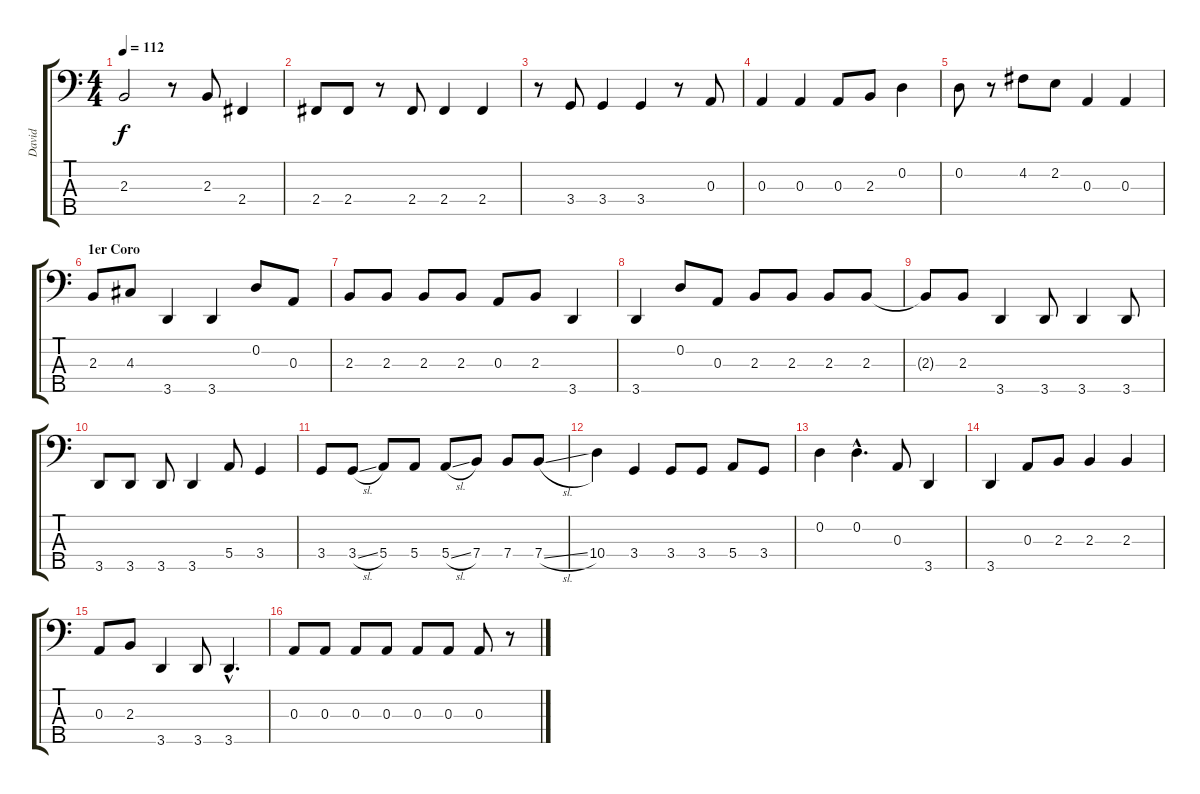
\track ("David" "David") {instrument electricbassfinger}
\staff {score tabs}
\tuning (G2 D2 A1 E1 B0) {hide}
\ts (4 4)
\tempo 112
\clef f4
\ks c
2.3.2{dy f} r.8 2.3.8 2.4.4 |
2.4.8 2.4.8 r.8 2.4.8 2.4.4 2.4.4 |
r.8 3.4.8 3.4.4 3.4.4 r.8 0.3.8 |
0.3.4 0.3.4 0.3.8 2.3.8 0.2.4 |
0.2.8 r.8 4.2.8 2.2.8 0.3.4 0.3.4 |
\section ("" "1er Coro")
2.3.8 4.3.8 3.5.4 3.5.4 0.2.8 0.3.8 |
2.3.8 2.3.8 2.3.8 2.3.8 0.3.8 2.3.8 3.5.4 |
3.5.4 0.2.8 0.3.8 2.3.8 2.3.8 2.3.8 2.3.8 |
2.3{t}.8 2.3.8 3.5.4 3.5.8 3.5.4 3.5.8 |
3.5.8 3.5.8 3.5.8 3.5.4 5.4.8 3.4.4 |
3.4.8 3.4{sl}.8 5.4.8 5.4.8 5.4{sl}.8 7.4.8 7.4.8 7.4{sl}.8 |
10.4.4 3.4.4 3.4.8 3.4.8 5.4.8 3.4.8 |
0.2.4 0.2{hac}.4{d} 0.3.8 3.5.4 |
3.5.4 0.3.8 2.3.8 2.3.4 2.3.4 |
0.3.8 2.3.8 3.5.4 3.5.8 3.5{hac}.4{d} |
0.3.8 0.3.8 0.3.8 0.3.8 0.3.8 0.3.8 0.3.8 r.8
